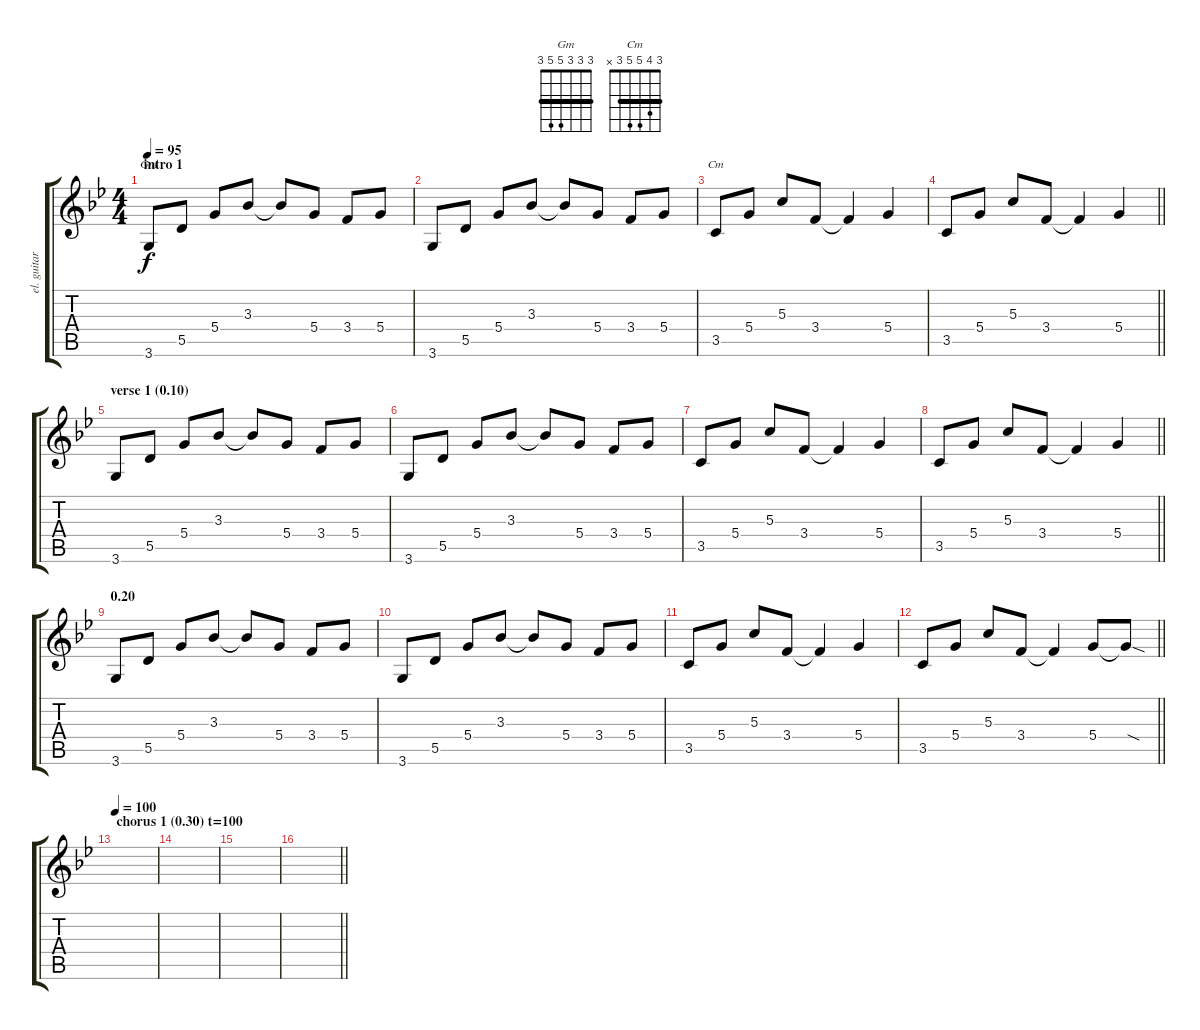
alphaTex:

\track ("el. guitar" "el. guitar") {instrument electricguitarjazz}
\staff {score tabs}
\tuning (E4 B3 G3 D3 A2 E2) {hide}
\chord ("Gm" 3 3 3 5 5 3) {barre 3}
\chord ("Cm" 3 4 5 5 3 x) {barre 3}
\ts (4 4)
\section ("" "intro 1")
\tempo 95
\clef g2
\ks bb
3.6.8{ch "Gm" dy f instrument electricguitarjazz} 5.5.8 5.4.8 3.3.8 3.3{t}.8 5.4.8 3.4.8 5.4.8 |
3.6.8 5.5.8 5.4.8 3.3.8 3.3{t}.8 5.4.8 3.4.8 5.4.8 |
3.5.8{ch "Cm"} 5.4.8 5.3.8 3.4.8 3.4{t}.4 5.4.4 |
\barLineRight lightlight
3.5.8 5.4.8 5.3.8 3.4.8 3.4{t}.4 5.4.4 |
\section ("" "verse 1 (0.10)")
3.6.8 5.5.8 5.4.8 3.3.8 3.3{t}.8 5.4.8 3.4.8 5.4.8 |
3.6.8 5.5.8 5.4.8 3.3.8 3.3{t}.8 5.4.8 3.4.8 5.4.8 |
3.5.8 5.4.8 5.3.8 3.4.8 3.4{t}.4 5.4.4 |
\barLineRight lightlight
3.5.8 5.4.8 5.3.8 3.4.8 3.4{t}.4 5.4.4 |
\section ("" "0.20")
3.6.8 5.5.8 5.4.8 3.3.8 3.3{t}.8 5.4.8 3.4.8 5.4.8 |
3.6.8 5.5.8 5.4.8 3.3.8 3.3{t}.8 5.4.8 3.4.8 5.4.8 |
3.5.8 5.4.8 5.3.8 3.4.8 3.4{t}.4 5.4.4 |
\barLineRight lightlight
3.5.8 5.4.8 5.3.8 3.4.8 3.4{t}.4 5.4.8 5.4{sod t}.8 |
\section ("" "chorus 1 (0.30) t=100")
\tempo 100
|
|
|
\barLineRight lightlight
